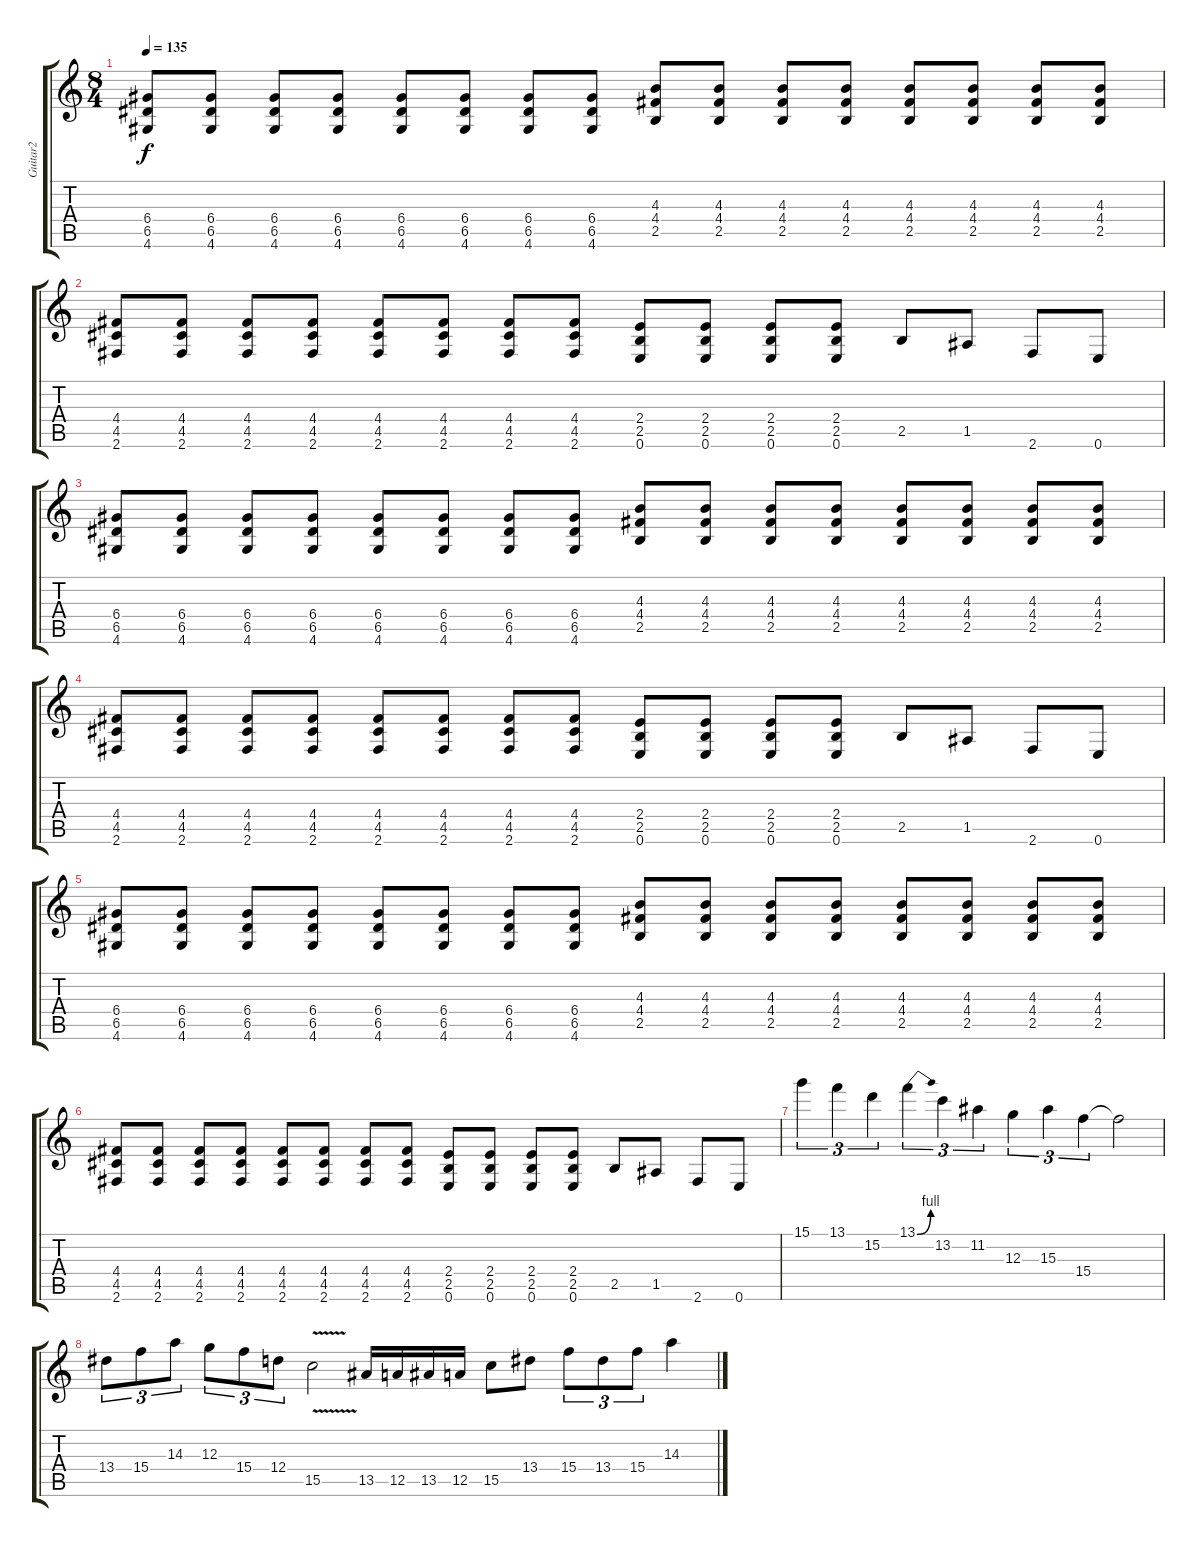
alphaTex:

\track ("Guitar2" "Guitar2") {instrument overdrivenguitar}
\staff {score tabs}
\tuning (E4 B3 G3 D3 A2 E2) {hide}
\ts (8 4)
\tempo 135
\clef g2
\ks c
(6.4 6.5 4.6).8{dy f} (6.4 6.5 4.6).8 (6.4 6.5 4.6).8 (6.4 6.5 4.6).8 (6.4 6.5 4.6).8 (6.4 6.5 4.6).8 (6.4 6.5 4.6).8 (6.4 6.5 4.6).8 (4.3 4.4 2.5).8 (4.3 4.4 2.5).8 (4.3 4.4 2.5).8 (4.3 4.4 2.5).8 (4.3 4.4 2.5).8 (4.3 4.4 2.5).8 (4.3 4.4 2.5).8 (4.3 4.4 2.5).8 |
(4.4 4.5 2.6).8 (4.4 4.5 2.6).8 (4.4 4.5 2.6).8 (4.4 4.5 2.6).8 (4.4 4.5 2.6).8 (4.4 4.5 2.6).8 (4.4 4.5 2.6).8 (4.4 4.5 2.6).8 (2.4 2.5 0.6).8 (2.4 2.5 0.6).8 (2.4 2.5 0.6).8 (2.4 2.5 0.6).8 2.5.8 1.5.8 2.6.8 0.6.8 |
(6.4 6.5 4.6).8 (6.4 6.5 4.6).8 (6.4 6.5 4.6).8 (6.4 6.5 4.6).8 (6.4 6.5 4.6).8 (6.4 6.5 4.6).8 (6.4 6.5 4.6).8 (6.4 6.5 4.6).8 (4.3 4.4 2.5).8 (4.3 4.4 2.5).8 (4.3 4.4 2.5).8 (4.3 4.4 2.5).8 (4.3 4.4 2.5).8 (4.3 4.4 2.5).8 (4.3 4.4 2.5).8 (4.3 4.4 2.5).8 |
(4.4 4.5 2.6).8 (4.4 4.5 2.6).8 (4.4 4.5 2.6).8 (4.4 4.5 2.6).8 (4.4 4.5 2.6).8 (4.4 4.5 2.6).8 (4.4 4.5 2.6).8 (4.4 4.5 2.6).8 (2.4 2.5 0.6).8 (2.4 2.5 0.6).8 (2.4 2.5 0.6).8 (2.4 2.5 0.6).8 2.5.8 1.5.8 2.6.8 0.6.8 |
(6.4 6.5 4.6).8 (6.4 6.5 4.6).8 (6.4 6.5 4.6).8 (6.4 6.5 4.6).8 (6.4 6.5 4.6).8 (6.4 6.5 4.6).8 (6.4 6.5 4.6).8 (6.4 6.5 4.6).8 (4.3 4.4 2.5).8 (4.3 4.4 2.5).8 (4.3 4.4 2.5).8 (4.3 4.4 2.5).8 (4.3 4.4 2.5).8 (4.3 4.4 2.5).8 (4.3 4.4 2.5).8 (4.3 4.4 2.5).8 |
(4.4 4.5 2.6).8 (4.4 4.5 2.6).8 (4.4 4.5 2.6).8 (4.4 4.5 2.6).8 (4.4 4.5 2.6).8 (4.4 4.5 2.6).8 (4.4 4.5 2.6).8 (4.4 4.5 2.6).8 (2.4 2.5 0.6).8 (2.4 2.5 0.6).8 (2.4 2.5 0.6).8 (2.4 2.5 0.6).8 2.5.8 1.5.8 2.6.8 0.6.8 |
15.1.4{tu (3 2) volume 14} 13.1.4{tu (3 2)} 15.2.4{tu (3 2)} 13.1{be (bend 0 0 60 4)}.4{tu (3 2)} 13.2.4{tu (3 2)} 11.2.4{tu (3 2)} 12.3.4{tu (3 2)} 15.3.4{tu (3 2)} 15.4.4{tu (3 2)} 15.4{t}.2 |
13.4.8{tu (3 2)} 15.4.8{tu (3 2)} 14.3.8{tu (3 2)} 12.3.8{tu (3 2)} 15.4.8{tu (3 2)} 12.4.8{tu (3 2)} 15.5{v}.2 13.5.16 12.5.16 13.5.16 12.5.16 15.5.8 13.4.8 15.4.8{tu (3 2)} 13.4.8{tu (3 2)} 15.4.8{tu (3 2)} 14.3.4
